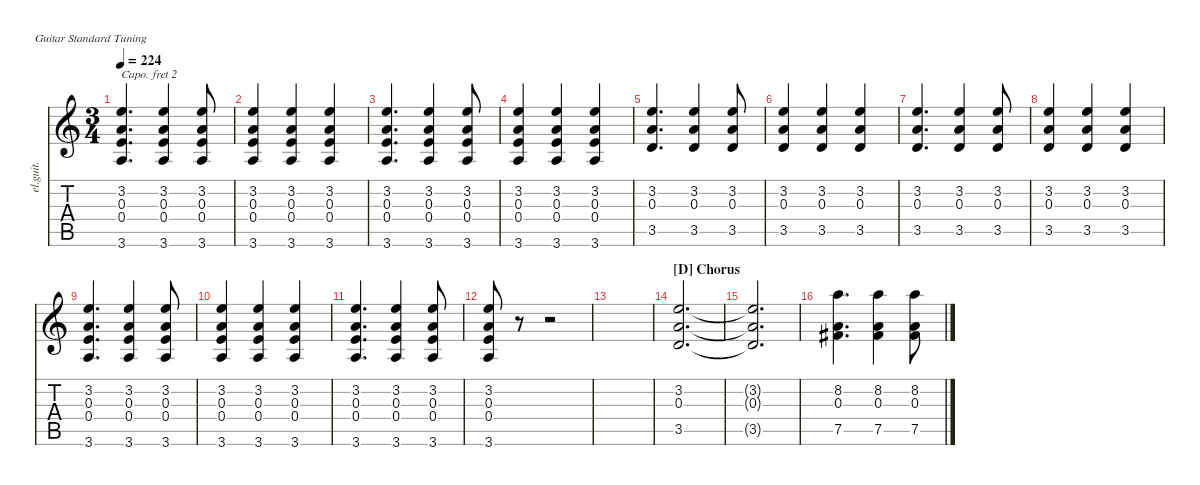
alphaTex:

\defaultSystemsLayout 4
\hideDynamics
\bracketExtendMode nobrackets
\otherSystemsTrackNameOrientation horizontal
\track ("Clean Guitar" "el.guit.") {instrument electricguitarclean}
\staff {score tabs}
\capo 2
\tuning (E4 B3 G3 D3 A2 E2)
\ts (3 4)
\tempo 224
\clef g2
\ks c
(3.2 0.3 3.6 0.4).4{d dy mf beam Up} (3.6 3.2 0.3 0.4).4{beam Up} (3.6 3.2 0.3 0.4).8{beam Up} |
(3.6 3.2 0.3 0.4).4{beam Up} (3.6 3.2 0.3 0.4).4{beam Up} (3.6 3.2 0.3 0.4).4{beam Up} |
(3.2 0.3 3.6 0.4).4{d beam Up} (3.6 3.2 0.3 0.4).4{beam Up} (3.6 3.2 0.3 0.4).8{beam Up} |
(3.6 3.2 0.3 0.4).4{beam Up} (3.6 3.2 0.3 0.4).4{beam Up} (3.6 3.2 0.3 0.4).4{beam Up} |
(3.5 0.3 3.2).4{d beam Up} (3.5 0.3 3.2).4{beam Up} (3.5 0.3 3.2).8{beam Up} |
(3.5 0.3 3.2).4{beam Up} (3.5 0.3 3.2).4{beam Up} (3.5 0.3 3.2).4{beam Up} |
(3.5 0.3 3.2).4{d beam Up} (3.5 0.3 3.2).4{beam Up} (3.5 0.3 3.2).8{beam Up} |
(3.5 0.3 3.2).4{beam Up} (3.5 0.3 3.2).4{beam Up} (3.5 0.3 3.2).4{beam Up} |
(3.2 0.3 3.6 0.4).4{d beam Up} (3.6 3.2 0.3 0.4).4{beam Up} (3.6 3.2 0.3 0.4).8{beam Up} |
(3.6 3.2 0.3 0.4).4{beam Up} (3.6 3.2 0.3 0.4).4{beam Up} (3.6 3.2 0.3 0.4).4{beam Up} |
(3.2 0.3 3.6 0.4).4{d beam Up} (3.6 3.2 0.3 0.4).4{beam Up} (3.6 3.2 0.3 0.4).8{beam Up} |
(3.6 3.2 0.3 0.4).8{beam Up} r.8{beam Up} r.2{beam Up} |
|
\section ("D" "Chorus")
(3.5 3.2 0.3).2{d beam Up} |
(3.5{t} 3.2{t} 0.3{t}).2{d beam Up} |
(7.5{acc #} 8.2 0.3).4{d beam Down} (8.2 0.3 7.5{acc #}).4{beam Down} (8.2 0.3 7.5{acc #}).8{beam Down}
